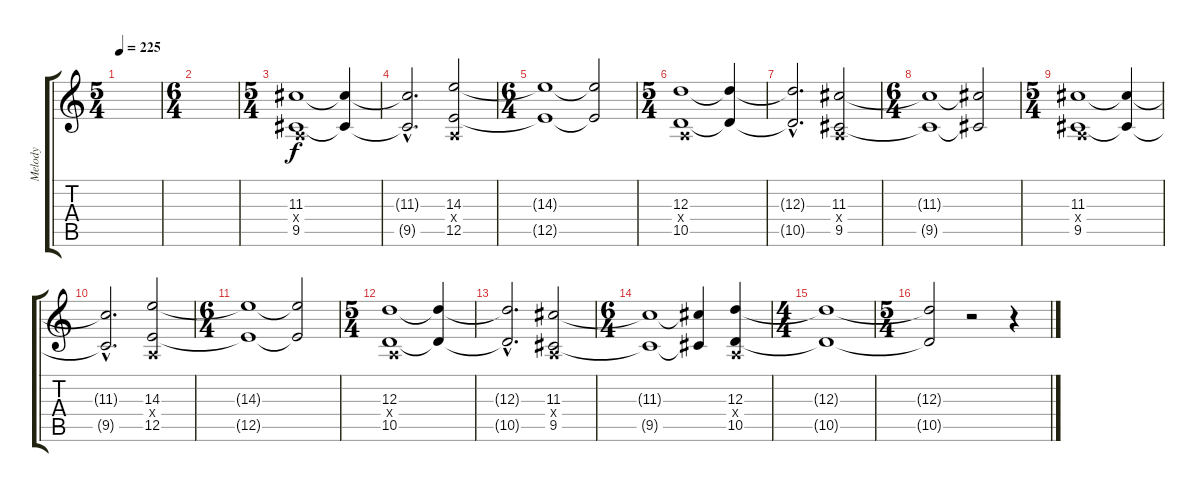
\track ("Melody" "Melody") {instrument electricguitarjazz}
\staff {score tabs}
\tuning (B3 Gb3 D3 A2 E2 B1) {hide}
\ts (5 4)
\tempo 225
\clef g2
\ks c
|
\ts (6 4)
|
\ts (5 4)
(11.3 0.4{x} 9.5).1{instrument overdrivenguitar} (11.3{t} 9.5{t}).4 |
(11.3{hac t} 9.5{hac t}).2{d} (14.3 0.4{x} 12.5).2 |
\ts (6 4)
(14.3{t} 12.5{t}).1 (14.3{t} 12.5{t}).2 |
\ts (5 4)
(12.3 0.4{x} 10.5).1 (12.3{t} 10.5{t}).4 |
(12.3{hac t} 10.5{hac t}).2{d} (11.3 0.4{x} 9.5).2 |
\ts (6 4)
(11.3{t} 9.5{t}).1 (11.3{t} 9.5{t}).2 |
\ts (5 4)
(11.3 0.4{x} 9.5).1{instrument overdrivenguitar} (11.3{t} 9.5{t}).4 |
(11.3{hac t} 9.5{hac t}).2{d} (14.3 0.4{x} 12.5).2 |
\ts (6 4)
(14.3{t} 12.5{t}).1 (14.3{t} 12.5{t}).2 |
\ts (5 4)
(12.3 0.4{x} 10.5).1 (12.3{t} 10.5{t}).4 |
(12.3{hac t} 10.5{hac t}).2{d} (11.3 0.4{x} 9.5).2 |
\ts (6 4)
(11.3{t} 9.5{t}).1 (11.3{t} 9.5{t}).4 (12.3 0.4{x} 10.5).4 |
\ts (4 4)
(12.3{t} 10.5{t}).1 |
\ts (5 4)
(12.3{t} 10.5{t}).2 r.2 r.4
